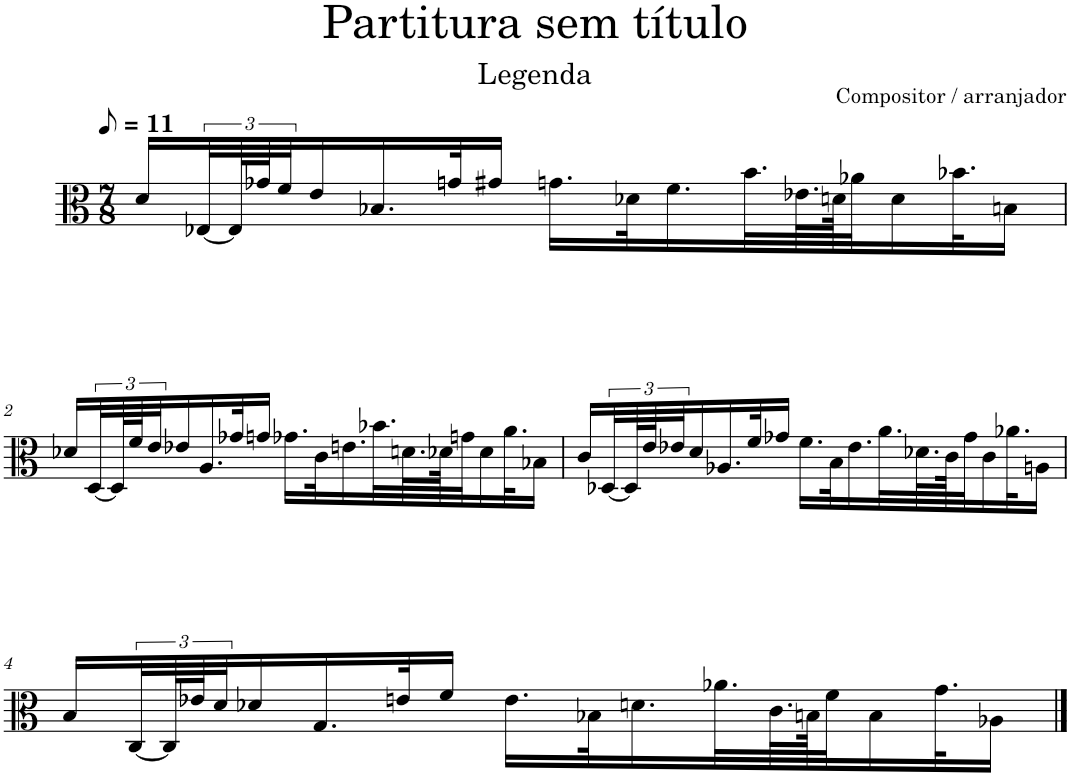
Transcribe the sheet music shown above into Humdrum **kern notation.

**kern
*part1
*staff1
*I"Viola
*I'Vla.
*clefC3
*k[]
*M7/8
*MM6
=1
16d/LL
[48E-X/L
96E-/L]
96g-X/J
48f/J
16e/
16.B-X/
32gn/K
16g#X/JJ
16.gn\LL
32d-X\K
16.f\
32.b\L
64.e-X\L
128dn\JK
32a-X\J
16d\
32.b-X\K
16Bn\JJ
!!LO:LB:g=z
=2
16d-X/LL
[48D/L
96D/L]
96f/J
48e/J
16e-X/
16.A/
32g-X/K
16gn/JJ
16.g-X\LL
32c\K
16.en\
32.b-X\L
64.dn\L
128d-X\JK
32gn\J
16d-\
32.a\K
16B-X\JJ
=3
16c/LL
[48D-X/L
96D-/L]
96e/J
48e-X/J
16d/
16.A-X/
32f/K
16g-X/JJ
16.f\LL
32B\K
16.e-\
32.a\L
64.d-X\L
128c\JK
32g-\J
16c\
32.a-X\K
16An\JJ
!!LO:LB:g=z
=4
16B/LL
[48C/L
96C/L]
96e-X/J
48d/J
16d-X/
16.G/
32en/K
16f/JJ
16.e\LL
32B-X\K
16.dn\
32.a-X\L
64.c\L
128Bn\JK
32f\J
16B\
32.g\K
16A-X\JJ
==
*-
